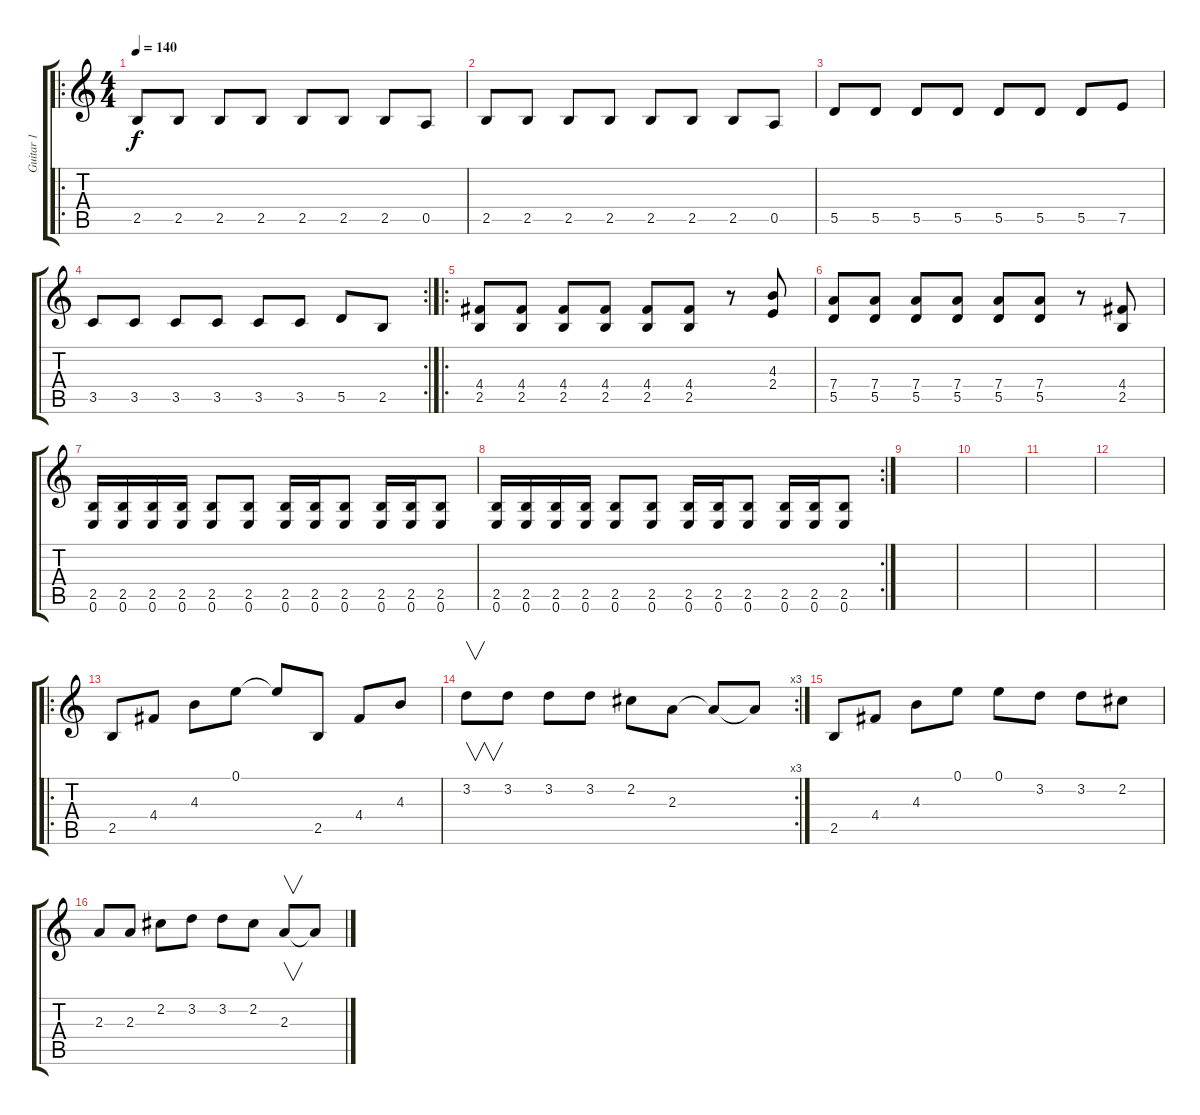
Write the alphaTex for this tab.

\track ("Guitar 1" "Guitar 1") {instrument distortionguitar}
\staff {score tabs}
\tuning (E4 B3 G3 D3 A2 E2) {hide}
\ro
\ts (4 4)
\tempo 140
\clef g2
\ks c
2.5.8{dy f volume 16 instrument distortionguitar} 2.5.8 2.5.8 2.5.8 2.5.8 2.5.8 2.5.8 0.5.8 |
2.5.8 2.5.8 2.5.8 2.5.8 2.5.8 2.5.8 2.5.8 0.5.8 |
5.5.8 5.5.8 5.5.8 5.5.8 5.5.8 5.5.8 5.5.8 7.5.8 |
\rc 2
3.5.8 3.5.8 3.5.8 3.5.8 3.5.8 3.5.8 5.5.8 2.5.8 |
\ro
(4.4 2.5).8 (4.4 2.5).8 (4.4 2.5).8 (4.4 2.5).8 (4.4 2.5).8 (4.4 2.5).8 r.8 (4.3 2.4).8 |
(7.4 5.5).8 (7.4 5.5).8 (7.4 5.5).8 (7.4 5.5).8 (7.4 5.5).8 (7.4 5.5).8 r.8 (4.4 2.5).8 |
(2.5 0.6).16 (2.5 0.6).16 (2.5 0.6).16 (2.5 0.6).16 (2.5 0.6).8 (2.5 0.6).8 (2.5 0.6).16 (2.5 0.6).16 (2.5 0.6).8 (2.5 0.6).16 (2.5 0.6).16 (2.5 0.6).8 |
\rc 2
(2.5 0.6).16 (2.5 0.6).16 (2.5 0.6).16 (2.5 0.6).16 (2.5 0.6).8 (2.5 0.6).8 (2.5 0.6).16 (2.5 0.6).16 (2.5 0.6).8 (2.5 0.6).16 (2.5 0.6).16 (2.5 0.6).8 |
|
|
|
|
\ro
2.5.8{instrument electricguitarclean} 4.4.8 4.3.8 0.1.8 0.1{t}.8 2.5.8 4.4.8 4.3.8 |
\rc 3
3.2.8{v} 3.2.8 3.2.8 3.2.8 2.2.8 2.3.8 2.3{t}.8 2.3{t}.8 |
2.5.8 4.4.8 4.3.8 0.1.8 0.1.8 3.2.8 3.2.8 2.2.8 |
2.3.8 2.3.8 2.2.8 3.2.8 3.2.8 2.2.8 2.3.8{v} 2.3{t}.8
